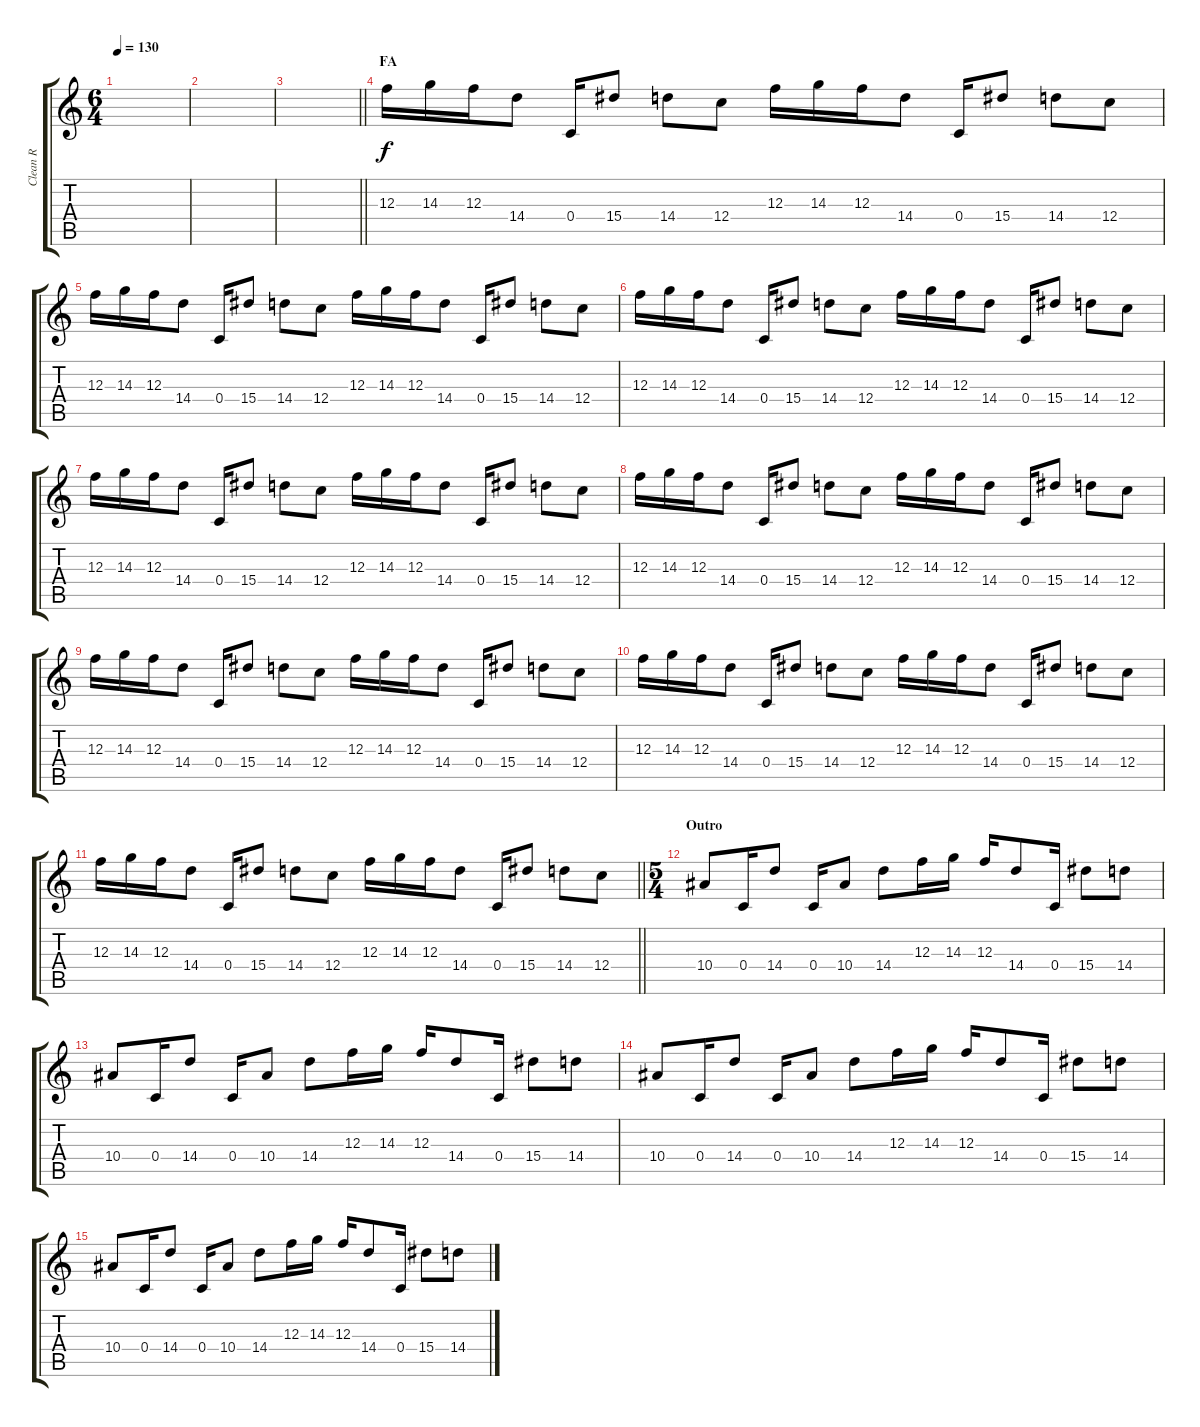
\track ("Clean R" "Clean R") {instrument electricguitarjazz}
\staff {score tabs}
\tuning (D4 A3 F3 C3 G2 C2) {hide}
\ts (6 4)
\tempo 130
\clef g2
\ks c
|
|
\barLineRight lightlight
|
\section ("" "FA")
12.3.16 14.3.16 12.3.16 14.4.8 0.4.16 15.4.8 14.4.8 12.4.8 12.3.16 14.3.16 12.3.16 14.4.8 0.4.16 15.4.8 14.4.8 12.4.8 |
12.3.16 14.3.16 12.3.16 14.4.8 0.4.16 15.4.8 14.4.8 12.4.8 12.3.16 14.3.16 12.3.16 14.4.8 0.4.16 15.4.8 14.4.8 12.4.8 |
12.3.16 14.3.16 12.3.16 14.4.8 0.4.16 15.4.8 14.4.8 12.4.8 12.3.16 14.3.16 12.3.16 14.4.8 0.4.16 15.4.8 14.4.8 12.4.8 |
12.3.16 14.3.16 12.3.16 14.4.8 0.4.16 15.4.8 14.4.8 12.4.8 12.3.16 14.3.16 12.3.16 14.4.8 0.4.16 15.4.8 14.4.8 12.4.8 |
12.3.16 14.3.16 12.3.16 14.4.8 0.4.16 15.4.8 14.4.8 12.4.8 12.3.16 14.3.16 12.3.16 14.4.8 0.4.16 15.4.8 14.4.8 12.4.8 |
12.3.16 14.3.16 12.3.16 14.4.8 0.4.16 15.4.8 14.4.8 12.4.8 12.3.16 14.3.16 12.3.16 14.4.8 0.4.16 15.4.8 14.4.8 12.4.8 |
12.3.16 14.3.16 12.3.16 14.4.8 0.4.16 15.4.8 14.4.8 12.4.8 12.3.16 14.3.16 12.3.16 14.4.8 0.4.16 15.4.8 14.4.8 12.4.8 |
\barLineRight lightlight
12.3.16 14.3.16 12.3.16 14.4.8 0.4.16 15.4.8 14.4.8 12.4.8 12.3.16 14.3.16 12.3.16 14.4.8 0.4.16 15.4.8 14.4.8 12.4.8 |
\ts (5 4)
\section ("" "Outro")
10.4.8 0.4.16 14.4.8 0.4.16 10.4.8 14.4.8 12.3.16 14.3.16 12.3.16 14.4.8 0.4.16 15.4.8 14.4.8 |
10.4.8 0.4.16 14.4.8 0.4.16 10.4.8 14.4.8 12.3.16 14.3.16 12.3.16 14.4.8 0.4.16 15.4.8 14.4.8 |
10.4.8 0.4.16 14.4.8 0.4.16 10.4.8 14.4.8 12.3.16 14.3.16 12.3.16 14.4.8 0.4.16 15.4.8 14.4.8 |
10.4.8 0.4.16 14.4.8 0.4.16 10.4.8 14.4.8 12.3.16 14.3.16 12.3.16 14.4.8 0.4.16 15.4.8 14.4.8
